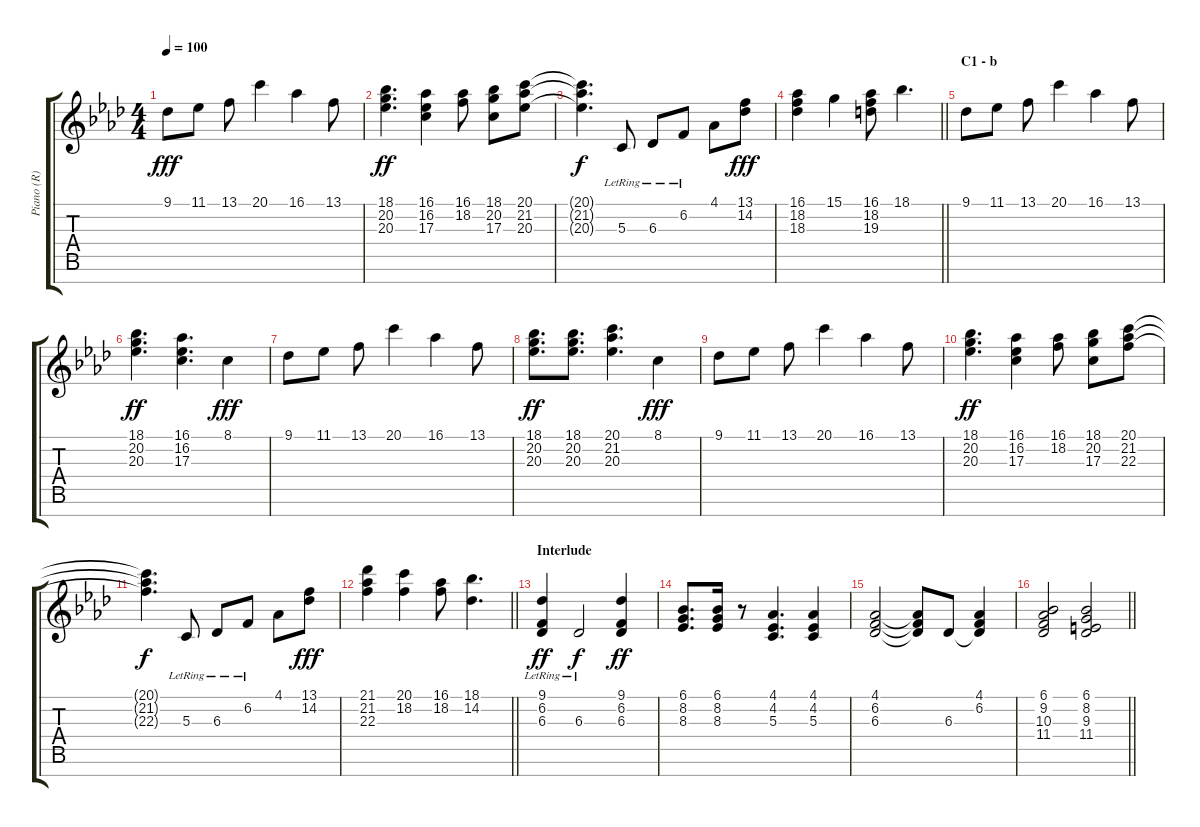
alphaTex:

\track ("Piano (R)" "Piano (R)") {instrument acousticgrandpiano}
\staff {score tabs}
\tuning (E4 B3 G3 D3 A2 E2 B1) {hide}
\ts (4 4)
\tempo 100
\clef g2
\ks ab
9.1.8{dy fff} 11.1.8 13.1.8 20.1.4 16.1.4 13.1.8 |
(18.1 20.2 20.3).4{d dy ff} (16.1 16.2 17.3).4 (16.1 18.2).8 (18.1 20.2 17.3).8 (20.1 21.2 20.3).8 |
(20.1{t} 21.2{t} 20.3{t}).4{d dy f} 5.3{lr}.8 6.3{lr}.8 6.2{lr}.8 4.1.8 (13.1 14.2).8{dy fff} |
\barLineRight lightlight
(16.1 18.2 18.3).4 15.1.4 (16.1 18.2 19.3).8 18.1.4{d} |
\section ("" "C1 - b")
9.1.8 11.1.8 13.1.8 20.1.4 16.1.4 13.1.8 |
(18.1 20.2 20.3).4{d dy ff} (16.1 16.2 17.3).4{d} 8.1.4{dy fff} |
9.1.8 11.1.8 13.1.8 20.1.4 16.1.4 13.1.8 |
(18.1 20.2 20.3).8{d dy ff} (18.1 20.2 20.3).8{d} (20.1 21.2 20.3).4{d} 8.1.4{dy fff} |
9.1.8 11.1.8 13.1.8 20.1.4 16.1.4 13.1.8 |
(18.1 20.2 20.3).4{d dy ff} (16.1 16.2 17.3).4 (16.1 18.2).8 (18.1 20.2 17.3).8 (20.1 21.2 22.3).8 |
(20.1{t} 21.2{t} 22.3{t}).4{d dy f} 5.3{lr}.8 6.3{lr}.8 6.2{lr}.8 4.1.8 (13.1 14.2).8{dy fff} |
\barLineRight lightlight
(21.1 21.2 22.3).4 (20.1 18.2).4 (16.1 18.2).8 (18.1 14.2).4{d} |
\section ("" "Interlude")
(9.1{lr} 6.2{lr} 6.3{lr}).4{dy ff} 6.3{lr}.2{dy f} (9.1 6.2 6.3).4{dy ff} |
(6.1 8.2 8.3).8{d} (6.1 8.2 8.3).16 r.8 (4.1 4.2 5.3).4{d} (4.1 4.2 5.3).4 |
(4.1 6.2 6.3).2 (4.1{t} 6.2{t} 6.3{t}).8 6.3.8 (4.1 6.2 6.3{t}).4 |
\barLineRight lightlight
(6.1 9.2 10.3 11.4).2 (6.1 8.2 9.3 11.4).2
